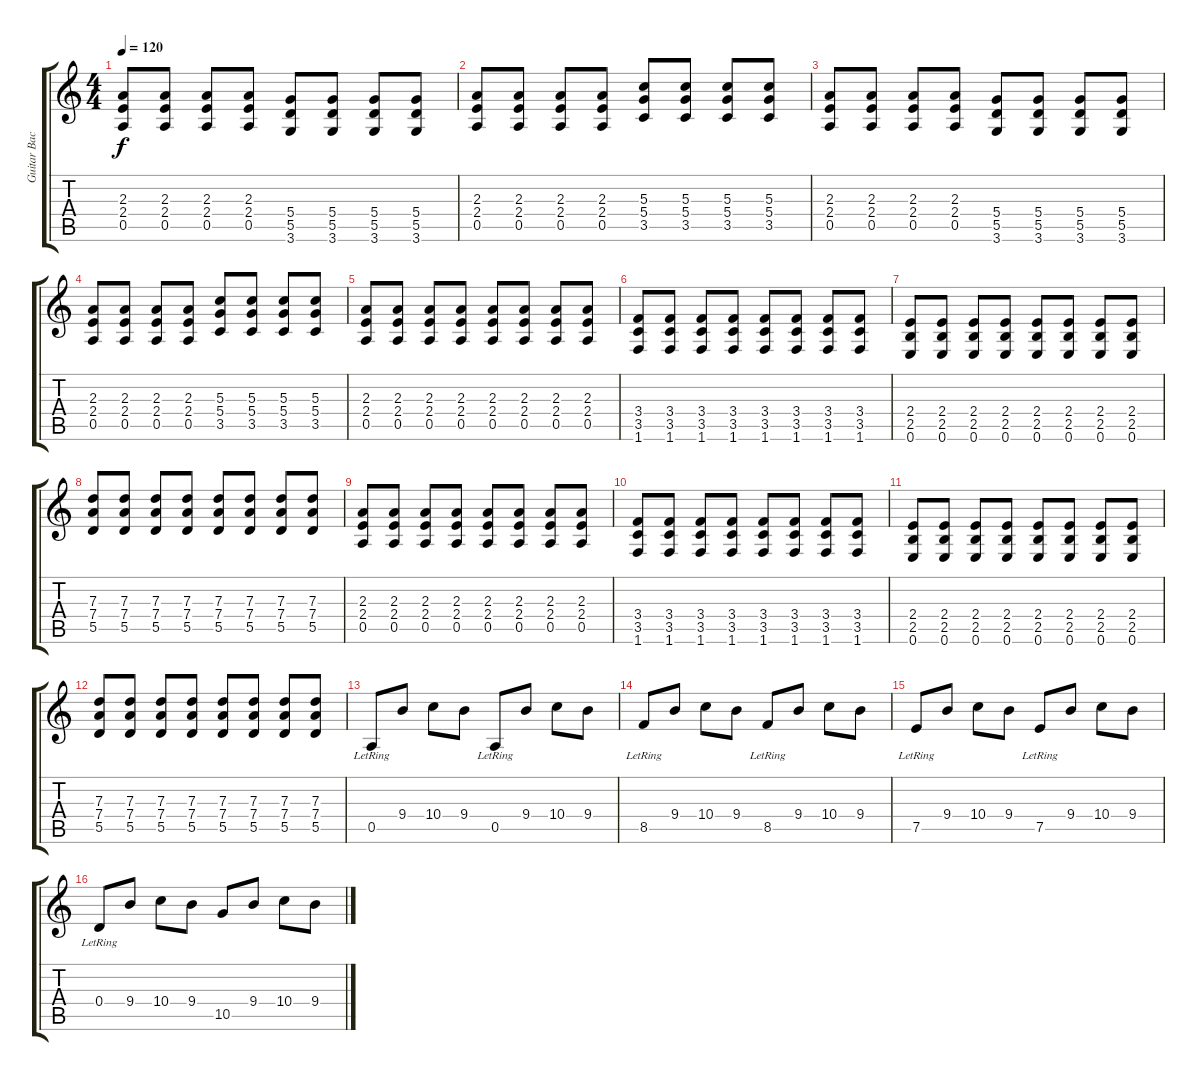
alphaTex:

\track ("Guitar Backup" "Guitar Bac") {instrument distortionguitar}
\staff {score tabs}
\tuning (E4 B3 G3 D3 A2 E2) {hide}
\ts (4 4)
\tempo 120
\clef g2
\ks c
(2.3 2.4 0.5).8{dy f instrument distortionguitar} (2.3 2.4 0.5).8 (2.3 2.4 0.5).8 (2.3 2.4 0.5).8 (5.4 5.5 3.6).8 (5.4 5.5 3.6).8 (5.4 5.5 3.6).8 (5.4 5.5 3.6).8 |
(2.3 2.4 0.5).8 (2.3 2.4 0.5).8 (2.3 2.4 0.5).8 (2.3 2.4 0.5).8 (5.3 5.4 3.5).8 (5.3 5.4 3.5).8 (5.3 5.4 3.5).8 (5.3 5.4 3.5).8 |
(2.3 2.4 0.5).8 (2.3 2.4 0.5).8 (2.3 2.4 0.5).8 (2.3 2.4 0.5).8 (5.4 5.5 3.6).8 (5.4 5.5 3.6).8 (5.4 5.5 3.6).8 (5.4 5.5 3.6).8 |
(2.3 2.4 0.5).8 (2.3 2.4 0.5).8 (2.3 2.4 0.5).8 (2.3 2.4 0.5).8 (5.3 5.4 3.5).8 (5.3 5.4 3.5).8 (5.3 5.4 3.5).8 (5.3 5.4 3.5).8 |
(2.3 2.4 0.5).8 (2.3 2.4 0.5).8 (2.3 2.4 0.5).8 (2.3 2.4 0.5).8 (2.3 2.4 0.5).8 (2.3 2.4 0.5).8 (2.3 2.4 0.5).8 (2.3 2.4 0.5).8 |
(3.4 3.5 1.6).8 (3.4 3.5 1.6).8 (3.4 3.5 1.6).8 (3.4 3.5 1.6).8 (3.4 3.5 1.6).8 (3.4 3.5 1.6).8 (3.4 3.5 1.6).8 (3.4 3.5 1.6).8 |
(2.4 2.5 0.6).8 (2.4 2.5 0.6).8 (2.4 2.5 0.6).8 (2.4 2.5 0.6).8 (2.4 2.5 0.6).8 (2.4 2.5 0.6).8 (2.4 2.5 0.6).8 (2.4 2.5 0.6).8 |
(7.3 7.4 5.5).8 (7.3 7.4 5.5).8 (7.3 7.4 5.5).8 (7.3 7.4 5.5).8 (7.3 7.4 5.5).8 (7.3 7.4 5.5).8 (7.3 7.4 5.5).8 (7.3 7.4 5.5).8 |
(2.3 2.4 0.5).8 (2.3 2.4 0.5).8 (2.3 2.4 0.5).8 (2.3 2.4 0.5).8 (2.3 2.4 0.5).8 (2.3 2.4 0.5).8 (2.3 2.4 0.5).8 (2.3 2.4 0.5).8 |
(3.4 3.5 1.6).8 (3.4 3.5 1.6).8 (3.4 3.5 1.6).8 (3.4 3.5 1.6).8 (3.4 3.5 1.6).8 (3.4 3.5 1.6).8 (3.4 3.5 1.6).8 (3.4 3.5 1.6).8 |
(2.4 2.5 0.6).8 (2.4 2.5 0.6).8 (2.4 2.5 0.6).8 (2.4 2.5 0.6).8 (2.4 2.5 0.6).8 (2.4 2.5 0.6).8 (2.4 2.5 0.6).8 (2.4 2.5 0.6).8 |
(7.3 7.4 5.5).8 (7.3 7.4 5.5).8 (7.3 7.4 5.5).8 (7.3 7.4 5.5).8 (7.3 7.4 5.5).8 (7.3 7.4 5.5).8 (7.3 7.4 5.5).8 (7.3 7.4 5.5).8 |
0.5{lr}.8{instrument acousticguitarsteel} 9.4.8 10.4.8 9.4.8 0.5{lr}.8 9.4.8 10.4.8 9.4.8 |
8.5{lr}.8 9.4.8 10.4.8 9.4.8 8.5{lr}.8 9.4.8 10.4.8 9.4.8 |
7.5{lr}.8 9.4.8 10.4.8 9.4.8 7.5{lr}.8 9.4.8 10.4.8 9.4.8 |
0.4{lr}.8 9.4.8 10.4.8 9.4.8 10.5.8 9.4.8 10.4.8 9.4.8
